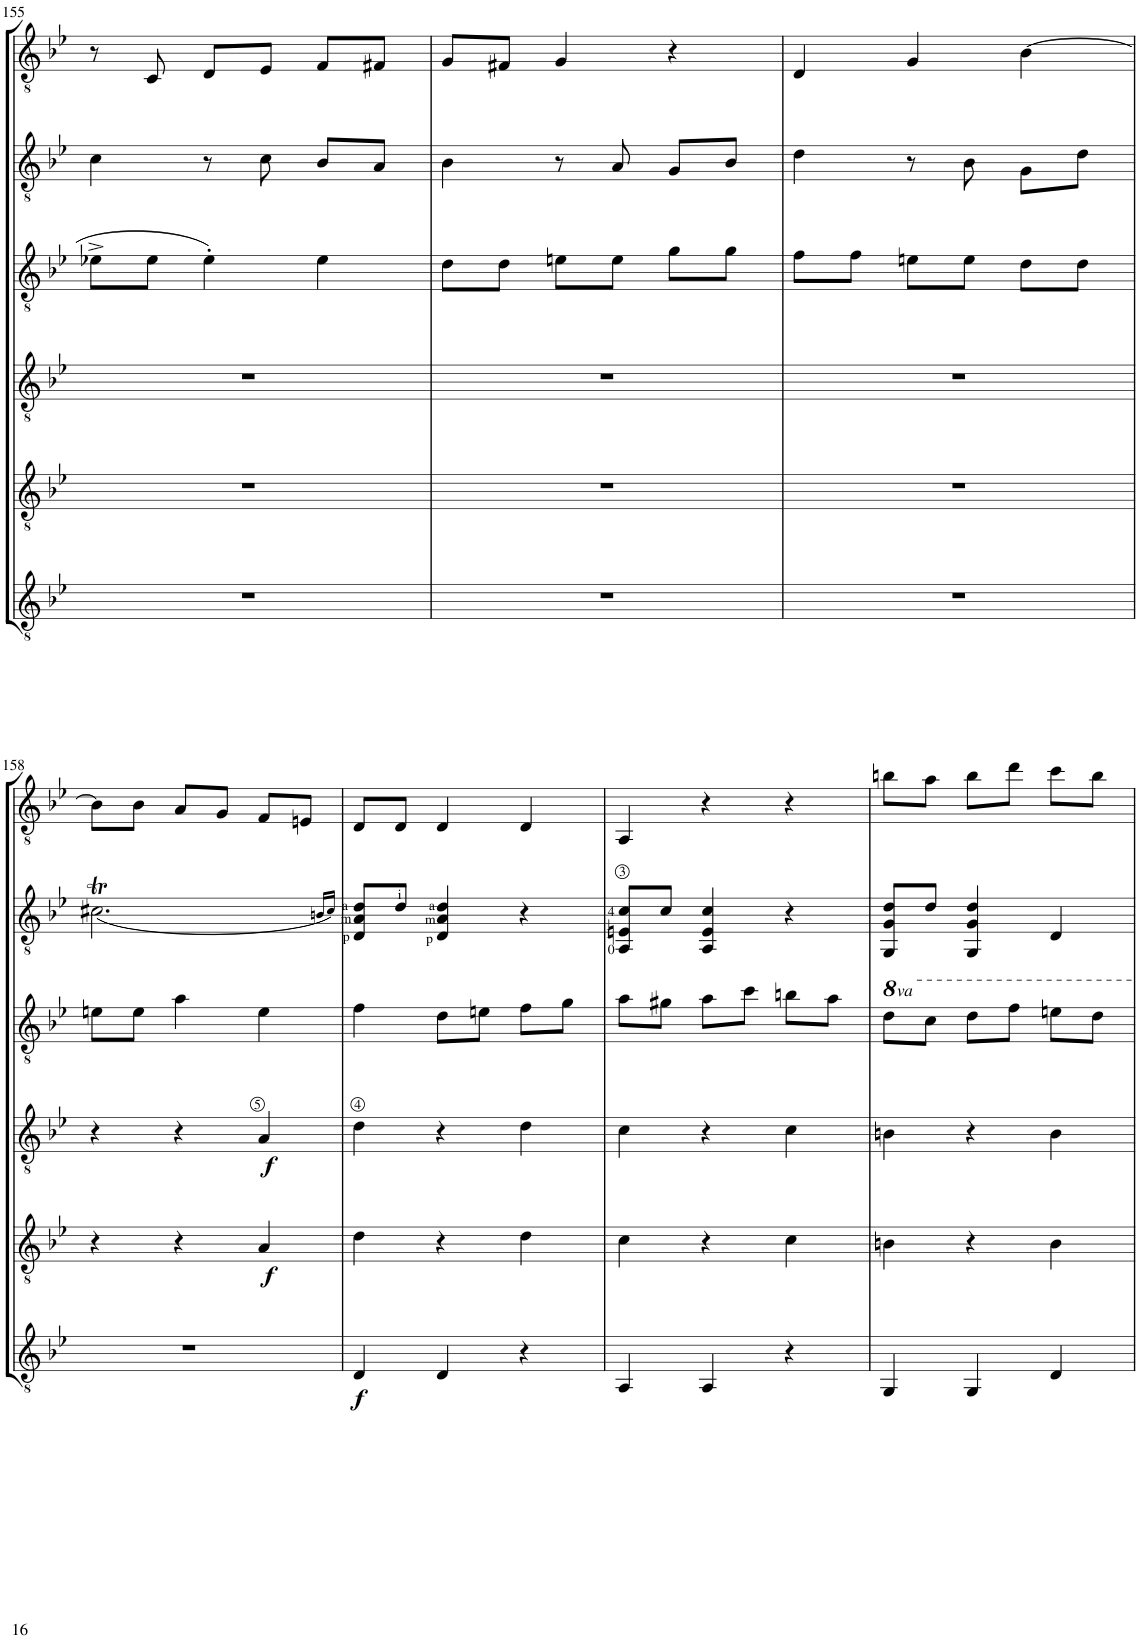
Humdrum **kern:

**kern	**dynam	**kern	**dynam	**kern	**dynam	**kern	**kern	**kern
*part6	*part6	*part5	*part5	*part4	*part4	*part3	*part2	*part1
*staff6	*staff6	*staff5	*staff5	*staff4	*staff4	*staff3	*staff2	*staff1
*I"C.G.	*	*I"Gtr.5	*	*I"Gtr.4	*	*I"Gtr.3	*I"Gtr.2	*I"Gtr.1
!!LO:PB:g=z
*clefGv2	*	*clefGv2	*	*clefGv2	*	*clefGv2	*clefGv2	*clefGv2
*k[b-e-]	*	*k[b-e-]	*	*k[b-e-]	*	*k[b-e-]	*k[b-e-]	*k[b-e-]
*M3/4	*	*M3/4	*	*M3/4	*	*M3/4	*M3/4	*M3/4
=155	=155	=155	=155	=155	=155	=155	=155	=155
2.r	.	2.r	.	2.r	.	8e-X^\L	4c\	8r
.	.	.	.	.	.	8e-\J	.	8C/
.	.	.	.	.	.	4e-'\	8r	8D/L
.	.	.	.	.	.	.	8c\	8E-/J
.	.	.	.	.	.	4e-\	8B-/L	8F/L
.	.	.	.	.	.	.	8A/J	8F#X/J
=156	=156	=156	=156	=156	=156	=156	=156	=156
2.r	.	2.r	.	2.r	.	8d\L	4B-\	8G/L
.	.	.	.	.	.	8d\J	.	8F#X/J
.	.	.	.	.	.	8en\L	8r	4G/
.	.	.	.	.	.	8e\J	8A/	.
.	.	.	.	.	.	8g\L	8G/L	4r
.	.	.	.	.	.	8g\J	8B-/J	.
=157	=157	=157	=157	=157	=157	=157	=157	=157
2.r	.	2.r	.	2.r	.	8f\L	4d\	4D/
.	.	.	.	.	.	8f\J	.	.
.	.	.	.	.	.	8en\L	8r	4G/
.	.	.	.	.	.	8e\J	8B-\	.
.	.	.	.	.	.	8d\L	8G\L	[4B-\
.	.	.	.	.	.	8d\J	8d\J	.
!!LO:LB:g=z
=158	=158	=158	=158	=158	=158	=158	=158	=158
2.r	.	4r	.	4r	.	8en\L	(<2.c#Xt\	8B-\L]
.	.	.	.	.	.	8e\J	.	8B-\J
.	.	4r	.	4r	.	4a\	.	8A/L
.	.	.	.	.	.	.	.	8G/J
!	!	!	!LO:DY:b	!	!LO:DY:b	!	!	!
.	.	4A/	f	4A/	f	4e\	.	8F/L
.	.	.	.	.	.	.	.	8En/J
.	.	.	.	.	.	.	16qBn/LL	.
.	.	.	.	.	.	.	16qc#/JJ)	.
=159	=159	=159	=159	=159	=159	=159	=159	=159
!	!LO:DY:b	!	!	!	!	!	!	!
4D/	f	4d\	.	4d\	.	4f\	8D/ 8A/ 8d/L	8D/L
.	.	.	.	.	.	.	8d/J	8D/J
4D/	.	4r	.	4r	.	8d\L	4D/ 4A/ 4d/	4D/
.	.	.	.	.	.	8en\J	.	.
4r	.	4d\	.	4d\	.	8f\L	4r	4D/
.	.	.	.	.	.	8g\J	.	.
=160	=160	=160	=160	=160	=160	=160	=160	=160
4AA/	.	4c\	.	4c\	.	8a\L	8AA/ 8En/ 8c/L	4AA/
.	.	.	.	.	.	8g#X\J	8c/J	.
4AA/	.	4r	.	4r	.	8a\L	4AA/ 4E/ 4c/	4r
.	.	.	.	.	.	8cc\J	.	.
4r	.	4c\	.	4c\	.	8bn\L	4r	4r
.	.	.	.	.	.	8a\J	.	.
=161	=161	=161	=161	=161	=161	=161	=161	=161
4GG/	.	4Bn\	.	4Bn\	.	8dd\L	8GG/ 8G/ 8d/L	8bn\L
.	.	.	.	.	.	8cc\J	8d/J	8a\J
4GG/	.	4r	.	4r	.	8dd\L	4GG/ 4G/ 4d/	8b\L
.	.	.	.	.	.	8ff\J	.	8dd\J
4D/	.	4B\	.	4B\	.	8een\L	4D/	8cc\L
.	.	.	.	.	.	8dd\J	.	8b\J
=	=	=	=	=	=	=	=	=
*-	*-	*-	*-	*-	*-	*-	*-	*-
